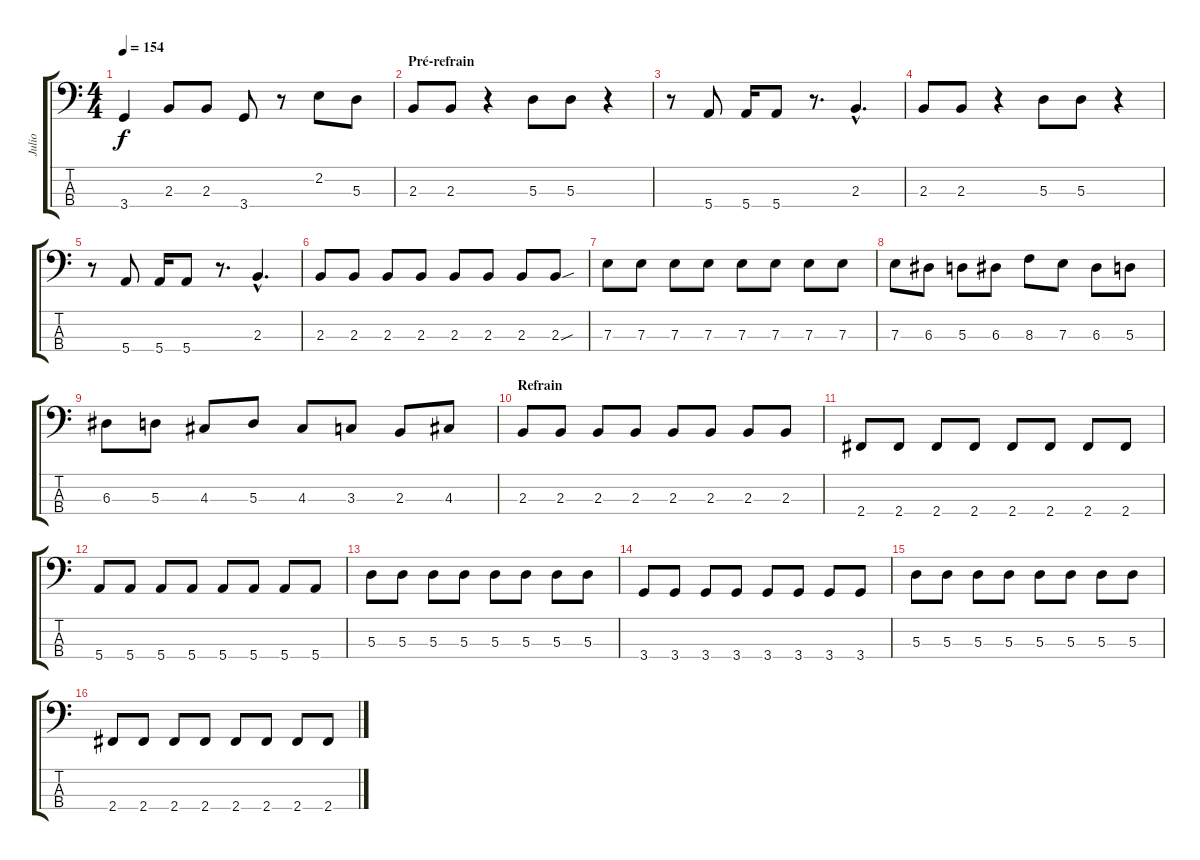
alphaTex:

\track ("Julio" "Julio") {instrument electricbassfinger}
\staff {score tabs}
\tuning (G2 D2 A1 E1) {hide}
\ts (4 4)
\tempo 154
\clef f4
\ks c
3.4.4{dy f} 2.3.8 2.3.8 3.4.8 r.8 2.2.8 5.3.8 |
\section ("" "Pré-refrain")
2.3.8 2.3.8 r.4 5.3.8 5.3.8 r.4 |
r.8 5.4.8 5.4.16 5.4.8 r.8{d} 2.3{hac}.4{d} |
2.3.8 2.3.8 r.4 5.3.8 5.3.8 r.4 |
r.8 5.4.8 5.4.16 5.4.8 r.8{d} 2.3{hac}.4{d} |
2.3.8 2.3.8 2.3.8 2.3.8 2.3.8 2.3.8 2.3.8 2.3{sou}.8 |
7.3.8 7.3.8 7.3.8 7.3.8 7.3.8 7.3.8 7.3.8 7.3.8 |
7.3.8 6.3.8 5.3.8 6.3.8 8.3.8 7.3.8 6.3.8 5.3.8 |
6.3.8 5.3.8 4.3.8 5.3.8 4.3.8 3.3.8 2.3.8 4.3.8 |
\section ("" "Refrain")
2.3.8{volume 16} 2.3.8 2.3.8 2.3.8 2.3.8 2.3.8 2.3.8 2.3.8 |
2.4.8 2.4.8 2.4.8 2.4.8 2.4.8 2.4.8 2.4.8 2.4.8 |
5.4.8 5.4.8 5.4.8 5.4.8 5.4.8 5.4.8 5.4.8 5.4.8 |
5.3.8 5.3.8 5.3.8 5.3.8 5.3.8 5.3.8 5.3.8 5.3.8 |
3.4.8 3.4.8 3.4.8 3.4.8 3.4.8 3.4.8 3.4.8 3.4.8 |
5.3.8 5.3.8 5.3.8 5.3.8 5.3.8 5.3.8 5.3.8 5.3.8 |
2.4.8 2.4.8 2.4.8 2.4.8 2.4.8 2.4.8 2.4.8 2.4.8
